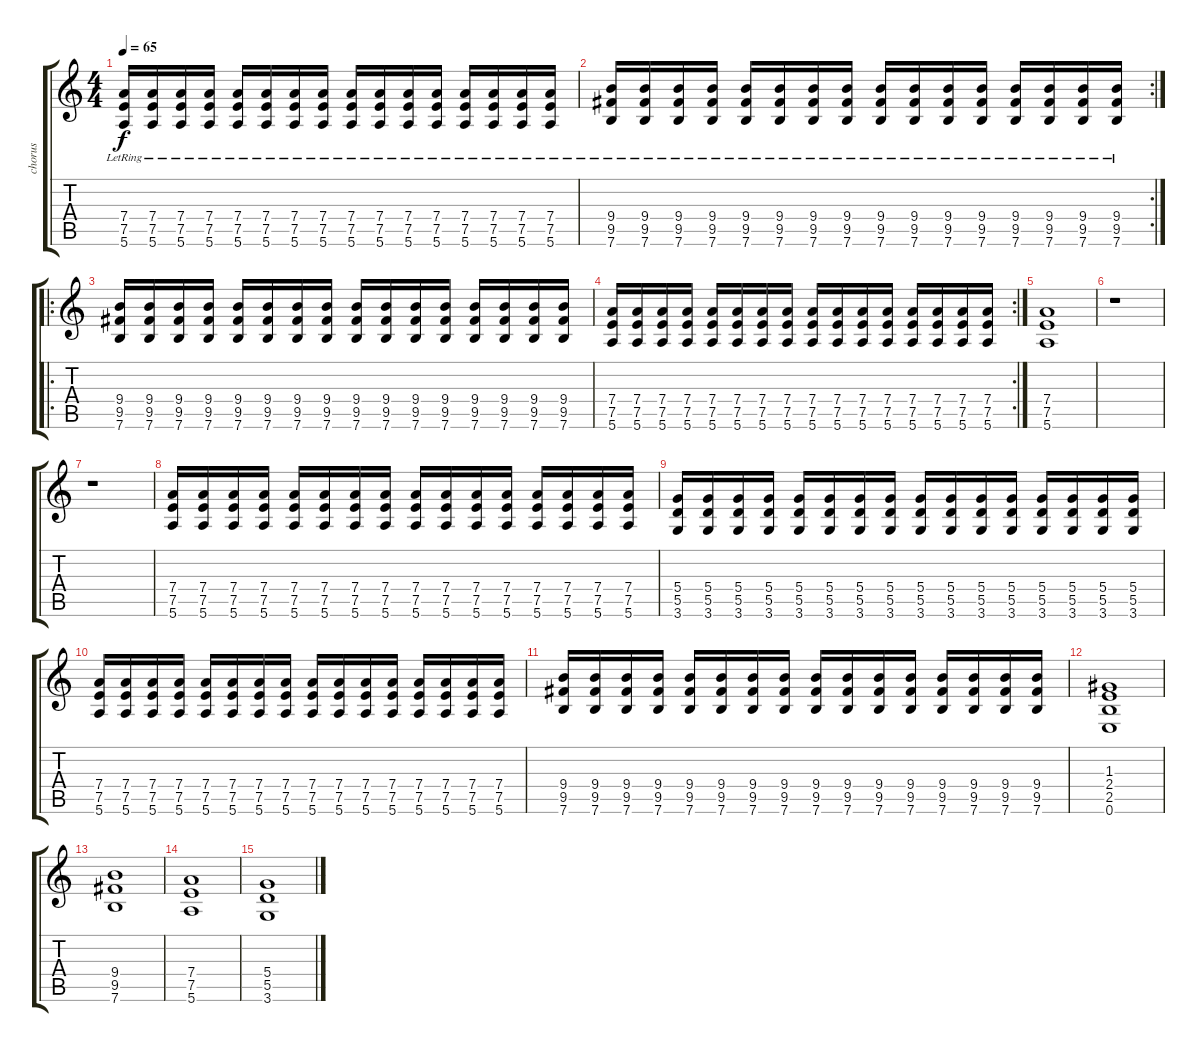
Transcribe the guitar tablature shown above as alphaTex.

\track ("chorus" "chorus") {instrument distortionguitar}
\staff {score tabs}
\tuning (E4 B3 G3 D3 A2 E2) {hide}
\ts (4 4)
\tempo 65
\clef g2
\ks c
(7.4{lr} 7.5{lr} 5.6{lr}).16{dy f} (7.4{lr} 7.5{lr} 5.6{lr}).16 (7.4{lr} 7.5{lr} 5.6{lr}).16 (7.4{lr} 7.5{lr} 5.6{lr}).16 (7.4{lr} 7.5{lr} 5.6{lr}).16 (7.4{lr} 7.5{lr} 5.6{lr}).16 (7.4{lr} 7.5{lr} 5.6{lr}).16 (7.4{lr} 7.5{lr} 5.6{lr}).16 (7.4{lr} 7.5{lr} 5.6{lr}).16 (7.4{lr} 7.5{lr} 5.6{lr}).16 (7.4{lr} 7.5{lr} 5.6{lr}).16 (7.4{lr} 7.5{lr} 5.6{lr}).16 (7.4{lr} 7.5{lr} 5.6{lr}).16 (7.4{lr} 7.5{lr} 5.6{lr}).16 (7.4{lr} 7.5{lr} 5.6{lr}).16 (7.4{lr} 7.5{lr} 5.6{lr}).16 |
\rc 2
(9.4{lr} 9.5{lr} 7.6{lr}).16 (9.4{lr} 9.5{lr} 7.6{lr}).16 (9.4{lr} 9.5{lr} 7.6{lr}).16 (9.4{lr} 9.5{lr} 7.6{lr}).16 (9.4{lr} 9.5{lr} 7.6{lr}).16 (9.4{lr} 9.5{lr} 7.6{lr}).16 (9.4{lr} 9.5{lr} 7.6{lr}).16 (9.4{lr} 9.5{lr} 7.6{lr}).16 (9.4{lr} 9.5{lr} 7.6{lr}).16 (9.4{lr} 9.5{lr} 7.6{lr}).16 (9.4{lr} 9.5{lr} 7.6{lr}).16 (9.4{lr} 9.5{lr} 7.6{lr}).16 (9.4{lr} 9.5{lr} 7.6{lr}).16 (9.4{lr} 9.5{lr} 7.6{lr}).16 (9.4{lr} 9.5{lr} 7.6{lr}).16 (9.4{lr} 9.5{lr} 7.6{lr}).16 |
\ro
(9.4 9.5 7.6).16 (9.4 9.5 7.6).16 (9.4 9.5 7.6).16 (9.4 9.5 7.6).16 (9.4 9.5 7.6).16 (9.4 9.5 7.6).16 (9.4 9.5 7.6).16 (9.4 9.5 7.6).16 (9.4 9.5 7.6).16 (9.4 9.5 7.6).16 (9.4 9.5 7.6).16 (9.4 9.5 7.6).16 (9.4 9.5 7.6).16 (9.4 9.5 7.6).16 (9.4 9.5 7.6).16 (9.4 9.5 7.6).16 |
\rc 2
(7.4 7.5 5.6).16 (7.4 7.5 5.6).16 (7.4 7.5 5.6).16 (7.4 7.5 5.6).16 (7.4 7.5 5.6).16 (7.4 7.5 5.6).16 (7.4 7.5 5.6).16 (7.4 7.5 5.6).16 (7.4 7.5 5.6).16 (7.4 7.5 5.6).16 (7.4 7.5 5.6).16 (7.4 7.5 5.6).16 (7.4 7.5 5.6).16 (7.4 7.5 5.6).16 (7.4 7.5 5.6).16 (7.4 7.5 5.6).16 |
(7.4 7.5 5.6).1 |
r.1 |
r.1 |
(7.4 7.5 5.6).16 (7.4 7.5 5.6).16 (7.4 7.5 5.6).16 (7.4 7.5 5.6).16 (7.4 7.5 5.6).16 (7.4 7.5 5.6).16 (7.4 7.5 5.6).16 (7.4 7.5 5.6).16 (7.4 7.5 5.6).16 (7.4 7.5 5.6).16 (7.4 7.5 5.6).16 (7.4 7.5 5.6).16 (7.4 7.5 5.6).16 (7.4 7.5 5.6).16 (7.4 7.5 5.6).16 (7.4 7.5 5.6).16 |
(5.4 5.5 3.6).16 (5.4 5.5 3.6).16 (5.4 5.5 3.6).16 (5.4 5.5 3.6).16 (5.4 5.5 3.6).16 (5.4 5.5 3.6).16 (5.4 5.5 3.6).16 (5.4 5.5 3.6).16 (5.4 5.5 3.6).16 (5.4 5.5 3.6).16 (5.4 5.5 3.6).16 (5.4 5.5 3.6).16 (5.4 5.5 3.6).16 (5.4 5.5 3.6).16 (5.4 5.5 3.6).16 (5.4 5.5 3.6).16 |
(7.4 7.5 5.6).16 (7.4 7.5 5.6).16 (7.4 7.5 5.6).16 (7.4 7.5 5.6).16 (7.4 7.5 5.6).16 (7.4 7.5 5.6).16 (7.4 7.5 5.6).16 (7.4 7.5 5.6).16 (7.4 7.5 5.6).16 (7.4 7.5 5.6).16 (7.4 7.5 5.6).16 (7.4 7.5 5.6).16 (7.4 7.5 5.6).16 (7.4 7.5 5.6).16 (7.4 7.5 5.6).16 (7.4 7.5 5.6).16 |
(9.4 9.5 7.6).16 (9.4 9.5 7.6).16 (9.4 9.5 7.6).16 (9.4 9.5 7.6).16 (9.4 9.5 7.6).16 (9.4 9.5 7.6).16 (9.4 9.5 7.6).16 (9.4 9.5 7.6).16 (9.4 9.5 7.6).16 (9.4 9.5 7.6).16 (9.4 9.5 7.6).16 (9.4 9.5 7.6).16 (9.4 9.5 7.6).16 (9.4 9.5 7.6).16 (9.4 9.5 7.6).16 (9.4 9.5 7.6).16 |
(1.3 2.4 2.5 0.6).1 |
(9.4 9.5 7.6).1 |
(7.4 7.5 5.6).1 |
(5.4 5.5 3.6).1
